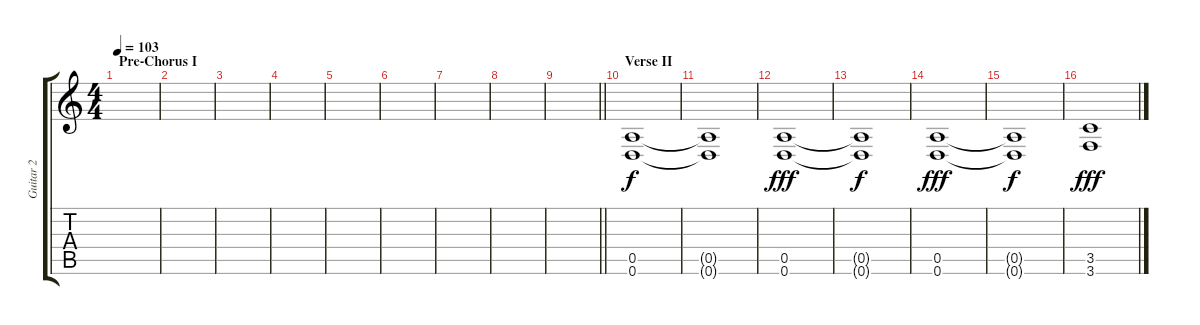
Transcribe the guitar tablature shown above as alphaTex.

\track ("Guitar 2" "Guitar 2") {instrument overdrivenguitar}
\staff {score tabs}
\tuning (E4 B3 G3 D3 A2 D2) {hide}
\ts (4 4)
\section ("" "Pre-Chorus I")
\tempo 103
\clef g2
\ks c
|
|
|
|
|
|
|
|
\barLineRight lightlight
|
\section ("" "Verse II")
(0.5 0.6).1 |
(0.5{t} 0.6{t}).1{dy f} |
(0.5 0.6).1{dy fff} |
(0.5{t} 0.6{t}).1{dy f} |
(0.5 0.6).1{dy fff} |
(0.5{t} 0.6{t}).1{dy f} |
(3.5 3.6).1{dy fff}
